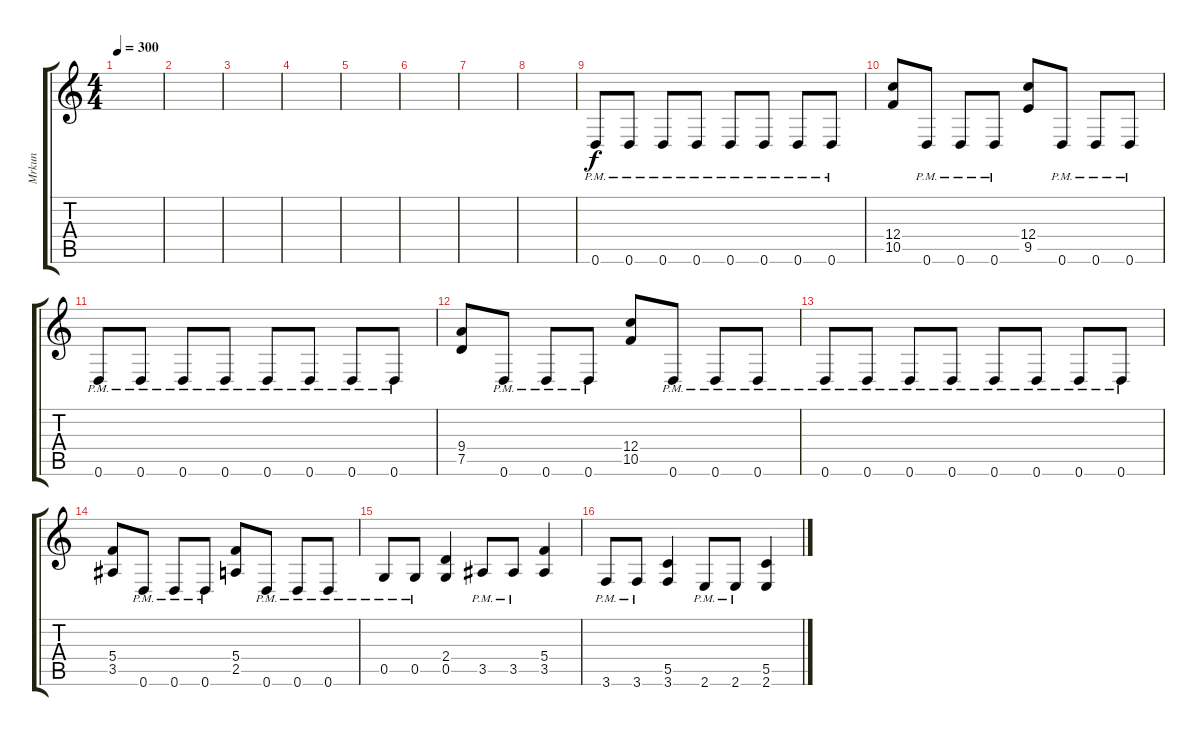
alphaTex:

\track ("Mrkun" "Mrkun") {instrument distortionguitar}
\staff {score tabs}
\tuning (D4 A3 F3 C3 G2 D2) {hide}
\ts (4 4)
\tempo 300
\clef g2
\ks c
|
|
|
|
|
|
|
|
0.6{pm}.8 0.6{pm}.8 0.6{pm}.8 0.6{pm}.8 0.6{pm}.8 0.6{pm}.8 0.6{pm}.8 0.6{pm}.8 |
(12.4 10.5).8 0.6{pm}.8 0.6{pm}.8 0.6{pm}.8 (12.4 9.5).8 0.6{pm}.8 0.6{pm}.8 0.6{pm}.8 |
0.6{pm}.8 0.6{pm}.8 0.6{pm}.8 0.6{pm}.8 0.6{pm}.8 0.6{pm}.8 0.6{pm}.8 0.6{pm}.8 |
(9.4 7.5).8 0.6{pm}.8 0.6{pm}.8 0.6{pm}.8 (12.4 10.5).8 0.6{pm}.8 0.6{pm}.8 0.6{pm}.8 |
0.6{pm}.8 0.6{pm}.8 0.6{pm}.8 0.6{pm}.8 0.6{pm}.8 0.6{pm}.8 0.6{pm}.8 0.6{pm}.8 |
(5.4 3.5).8 0.6{pm}.8 0.6{pm}.8 0.6{pm}.8 (5.4 2.5).8 0.6{pm}.8 0.6{pm}.8 0.6{pm}.8 |
0.5{pm}.8 0.5{pm}.8 (2.4 0.5).4 3.5{pm}.8 3.5{pm}.8 (5.4 3.5).4 |
3.6{pm}.8 3.6{pm}.8 (5.5 3.6).4 2.6{pm}.8 2.6{pm}.8 (5.5 2.6).4
